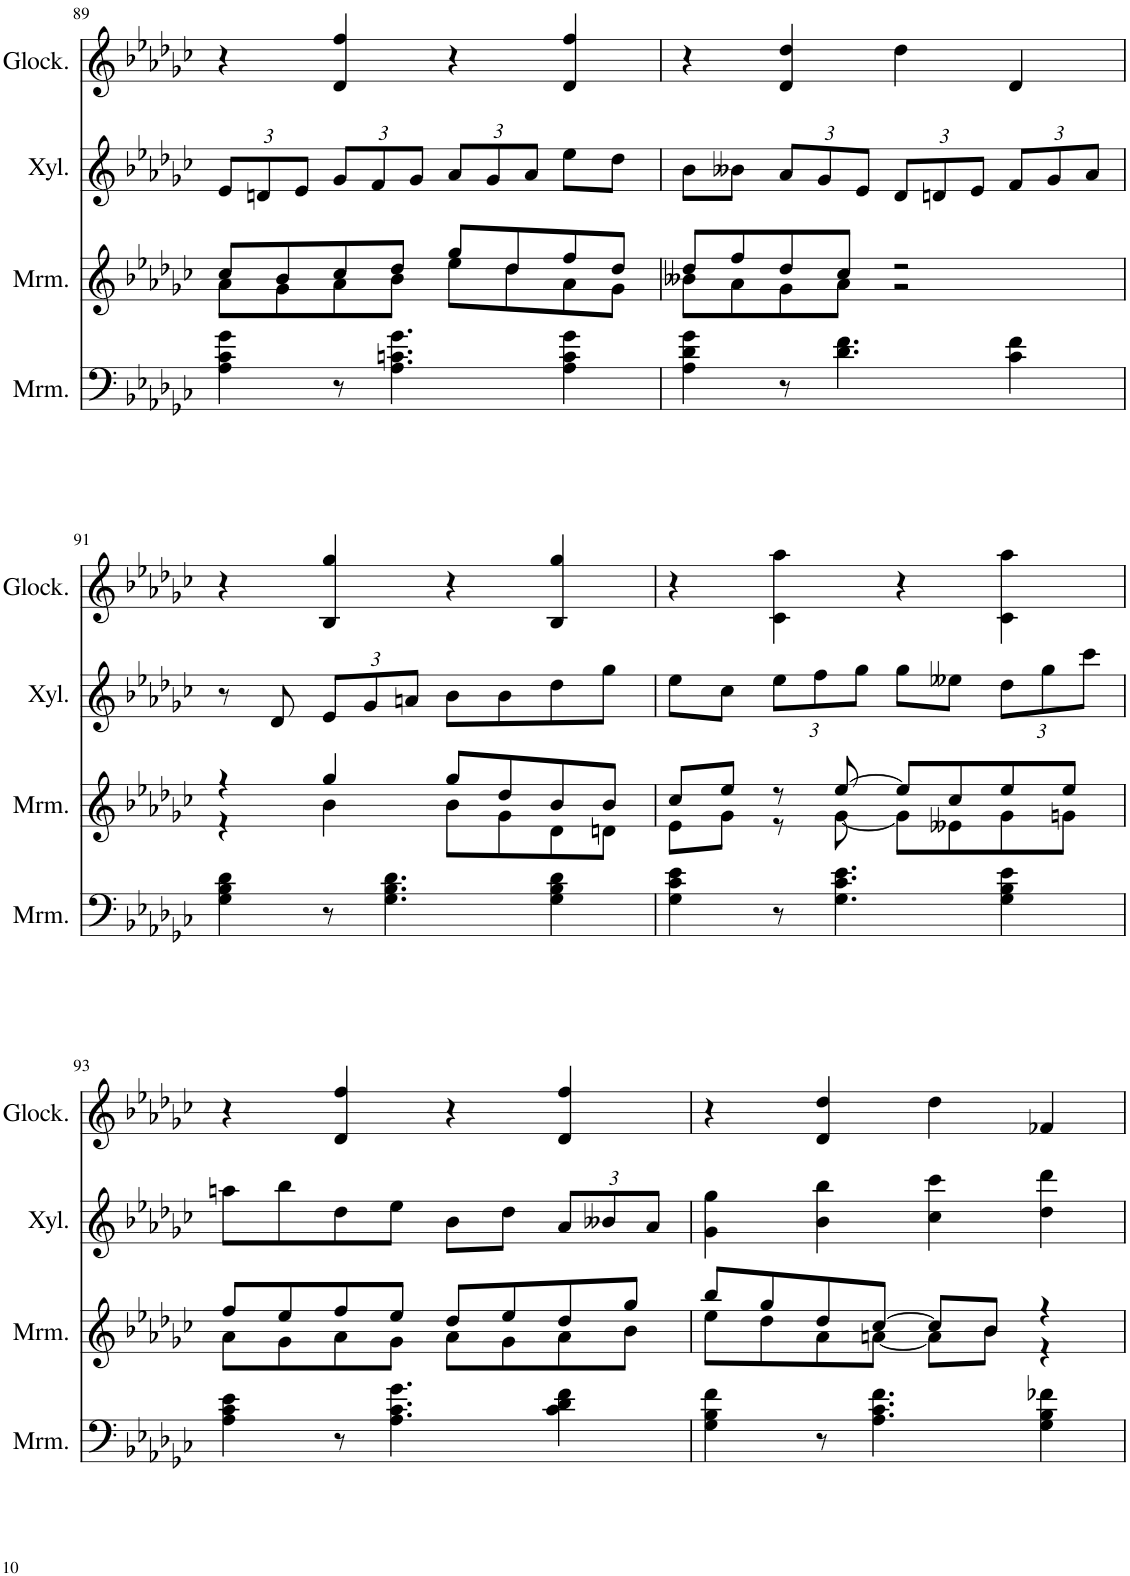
**kern	**kern	**kern	**kern
*part4	*part3	*part2	*part1
*staff4	*staff3	*staff2	*staff1
*I"马林巴琴	*I"马林巴琴	*I"木琴	*I"钟琴
!!LO:PB:g=z
*clefF4	*clefG2	*clefG2	*clefG2
*	*	*Trd-7c-12	*Trd-14c-24
*k[b-e-a-d-g-c-]	*k[b-e-a-d-g-c-]	*k[b-e-a-d-g-c-]	*k[b-e-a-d-g-c-]
*M4/4	*M4/4	*M4/4	*M4/4
=89	=89	=89	=89
*	*^	*	*
*	*	*	*Xbrackettup	*
4A-\ 4c-\ 4g-\	8cc-/L	8a-\L	12e-/L	4r
.	.	.	12dn/	.
.	8b-/	8g-\	.	.
.	.	.	12e-/J	.
8r	8cc-/	8a-\	12g-/L	4d-/ 4ff/
.	.	.	12f/	.
4.A-\ 4.cn\ 4.g-\	8dd-/J	8b-\J	.	.
.	.	.	12g-/J	.
.	8gg-/L	8ee-\L	12a-/L	4r
.	.	.	12g-/	.
.	8dd-/	8dd-\	.	.
.	.	.	12a-/J	.
4A-\ 4c\ 4g-\	8ff/	8a-\	8ee-\L	4d-/ 4ff/
.	8dd-/J	8g-\J	8dd-\J	.
=90	=90	=90	=90	=90
4A-\ 4d-\ 4g-\	8dd-/L	8b--X\L	8b-\L	4r
.	8ff/	8a-\	8b--X\J	.
8r	8dd-/	8g-\	12a-/L	4d-/ 4dd-/
.	.	.	12g-/	.
4.d-\ 4.f\	8cc-/J	8a-\J	.	.
.	.	.	12e-/J	.
.	2r	2r	12d-/L	4dd-\
.	.	.	12dn/	.
.	.	.	12e-/J	.
4c-\ 4f\	.	.	12f/L	4d-/
.	.	.	12g-/	.
.	.	.	12a-/J	.
!!LO:LB:g=z
=91	=91	=91	=91	=91
4G-\ 4B-\ 4d-\	4r	4r	8r	4r
.	.	.	8d-/	.
8r	4gg-/	4b-\	12e-/L	4B-/ 4gg-/
.	.	.	12g-/	.
4.G-\ 4.B-\ 4.d-\	.	.	.	.
.	.	.	12an/J	.
.	8gg-/L	8b-\L	8b-\L	4r
.	8dd-/	8g-\	8b-\	.
4G-\ 4B-\ 4d-\	8b-/	8d-\	8dd-\	4B-/ 4gg-/
.	8b-/J	8dn\J	8gg-\J	.
=92	=92	=92	=92	=92
4G-\ 4c-\ 4e-\	8cc-/L	8e-\L	8ee-\L	4r
.	8ee-/J	8g-\J	8cc-\J	.
8r	8r	8r	12ee-\L	4c-\ 4aa-\
.	.	.	12ff\	.
4.G-\ 4.c-\ 4.e-\	[8ee-/	[8g-\	.	.
.	.	.	12gg-\J	.
.	8ee-/L]	8g-\L]	8gg-\L	4r
.	8cc-/	8e--X\	8ee--X\J	.
4G-\ 4B-\ 4e-\	8ee-/	8g-\	12dd-\L	4c-\ 4aa-\
.	.	.	12gg-\	.
.	8ee-/J	8gn\J	.	.
.	.	.	12ccc-\J	.
!!LO:LB:g=z
=93	=93	=93	=93	=93
4A-\ 4c-\ 4e-\	8ff/L	8a-\L	8aan\L	4r
.	8ee-/	8g-\	8bb-\	.
8r	8ff/	8a-\	8dd-\	4d-/ 4ff/
4.A-\ 4.c-\ 4.g-\	8ee-/J	8g-\J	8ee-\J	.
.	8dd-/L	8a-\L	8b-\L	4r
.	8ee-/	8g-\	8dd-\J	.
4c-\ 4d-\ 4f\	8dd-/	8a-\	12a-/L	4d-/ 4ff/
.	.	.	12b--X/	.
.	8gg-/J	8b-\J	.	.
.	.	.	12a-/J	.
=94	=94	=94	=94	=94
4G-\ 4B-\ 4f\	8bb-/L	8ee-\L	4g-\ 4gg-\	4r
.	8gg-/	8dd-\	.	.
8r	8dd-/	8a-\	4b-\ 4bb-\	4d-/ 4dd-/
4.A-\ 4.c-\ 4.f\	[8cc-/J	[8an\J	.	.
.	8cc-/L]	8a\L]	4cc-\ 4ccc-\	4dd-\
.	8b-/J	8b-\J	.	.
4G-\ 4B-\ 4f-X\	4r	4r	4dd-\ 4ddd-\	4f-X/
*	*v	*v	*	*
=	=	=	=
*-	*-	*-	*-
